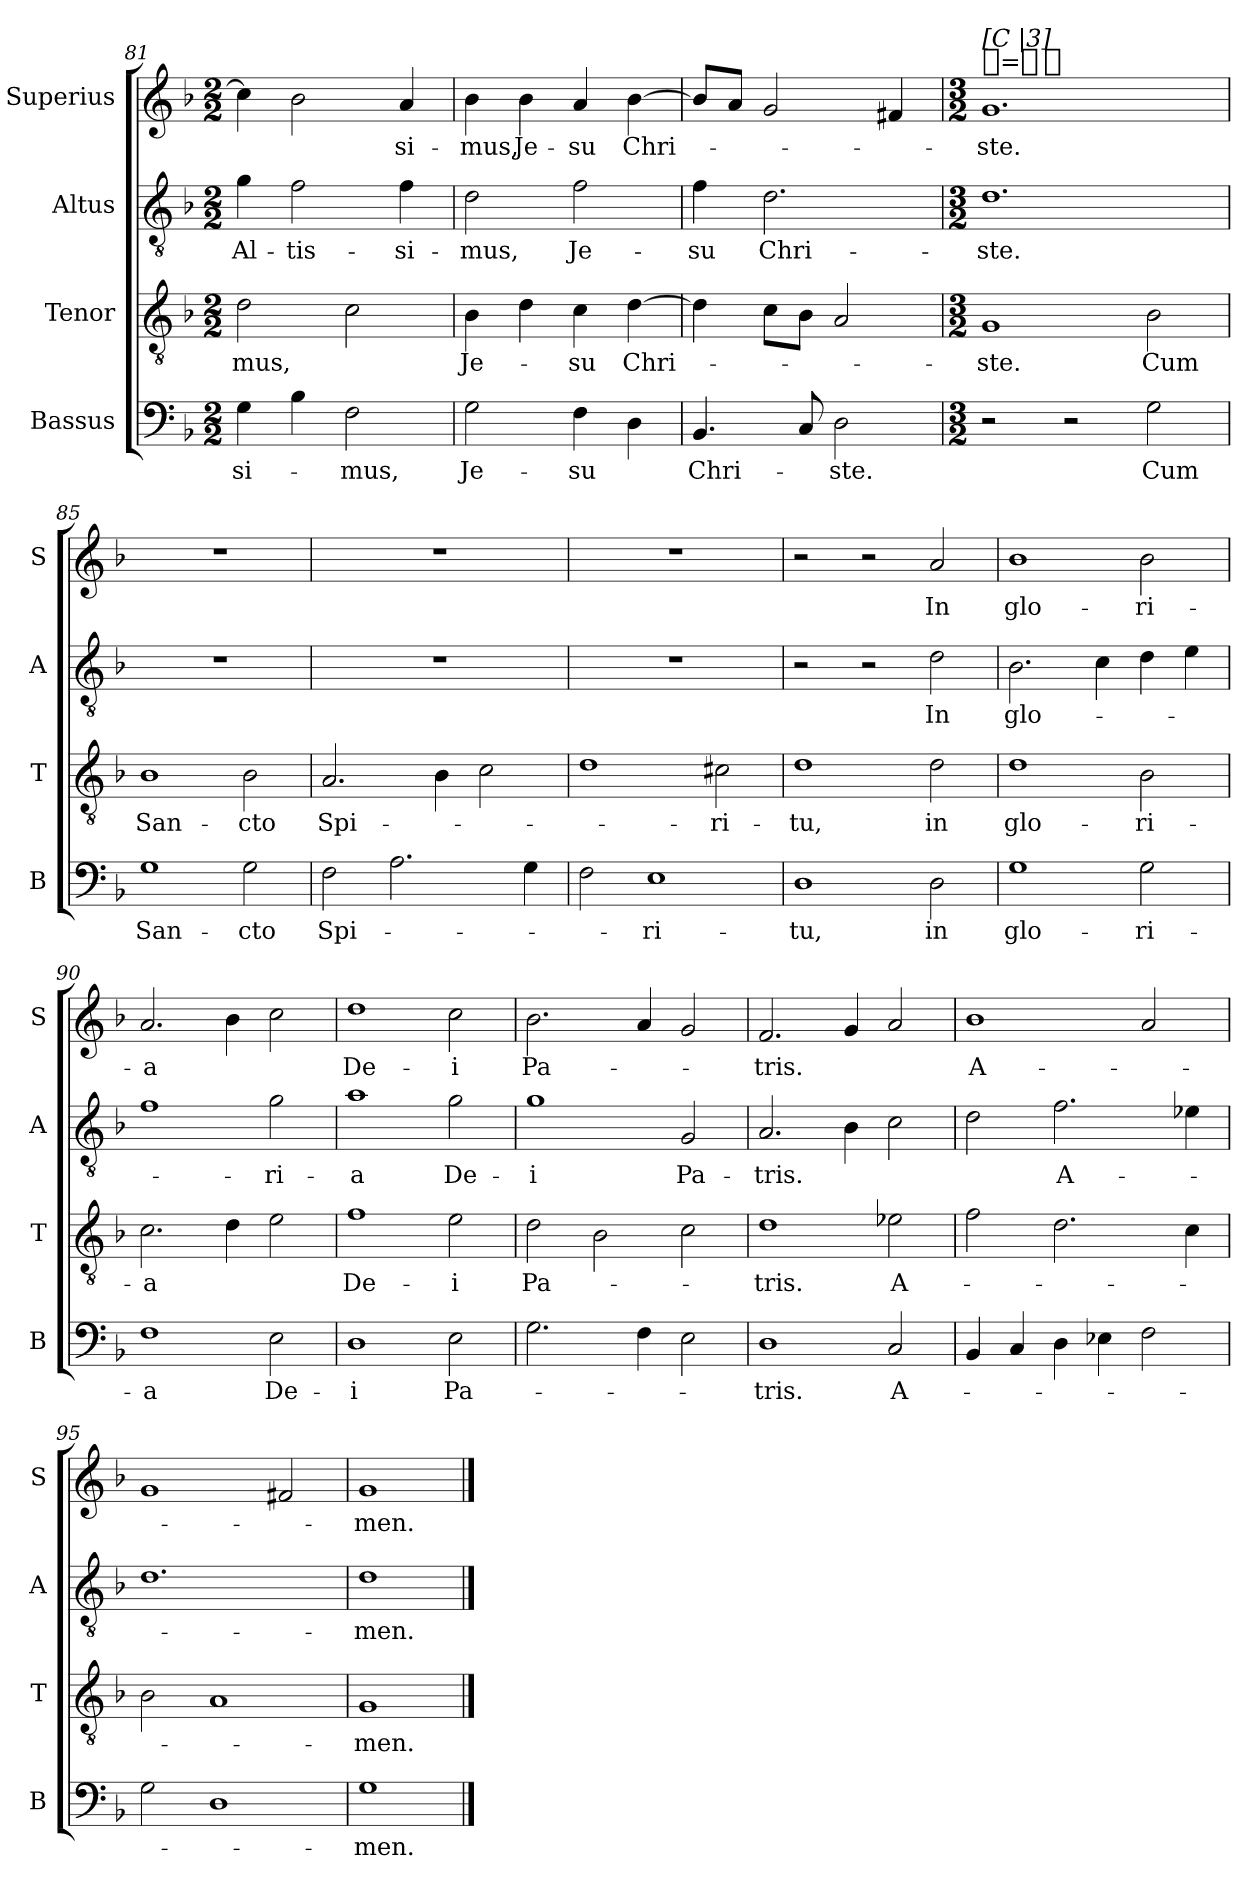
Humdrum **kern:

**kern	**text	**kern	**text	**kern	**text	**kern	**text
*part4	*part4	*part3	*part3	*part2	*part2	*part1	*part1
*staff4	*staff4	*staff3	*staff3	*staff2	*staff2	*staff1	*staff1
*I"Bassus	*	*I"Tenor	*	*I"Altus	*	*I"Superius	*
*I'B	*	*I'T	*	*I'A	*	*I'S	*
*clefF4	*	*clefGv2	*	*clefGv2	*	*clefG2	*
*k[b-]	*	*k[b-]	*	*k[b-]	*	*k[b-]	*
*M2/2	*	*M2/2	*	*M2/2	*	*M2/2	*
=81	=81	=81	=81	=81	=81	=81	=81
4G	-si-	2d	-mus,	4g	Al-	4cc]	.
4B-	.	.	.	2f	-tis-	2b-	.
2F	-mus,	2c	.	.	.	.	.
.	.	.	.	4f	-si-	4a	-si-
=82	=82	=82	=82	=82	=82	=82	=82
2G	Je-	4B-	Je-	2d	-mus,	4b-	-mus,
.	.	4d	.	.	.	4b-	Je-
4F	-su	4c	-su	2f	Je-	4a	-su
4D	.	[4d	Chri-	.	.	[4b-	Chri-
=83	=83	=83	=83	=83	=83	=83	=83
4.BB-	Chri-	4d]	.	4f	-su	8b-L]	.
.	.	.	.	.	.	8aJ	.
.	.	8cL	.	2.d	Chri-	2g	.
8C	.	8B-J	.	.	.	.	.
2D	-ste.	2A	.	.	.	.	.
.	.	.	.	.	.	4f#X	.
=84	=84	=84	=84	=84	=84	=84	=84
*M3/2	*	*M3/2	*	*M3/2	*	*M3/2	*
!	!	!	!	!	!	!LO:TX:a:t=[whole]=[whole-dot]	!
!	!	!	!	!	!	!LO:TX:a:t=[C |3]	!
2r	.	1G	-ste.	1.d	-ste.	1.g	-ste.
2r	.	.	.	.	.	.	.
2G	Cum	2B-	Cum	.	.	.	.
=85	=85	=85	=85	=85	=85	=85	=85
1G	San-	1B-	San-	1.r	.	1.r	.
2G	-cto	2B-	-cto	.	.	.	.
=86	=86	=86	=86	=86	=86	=86	=86
2F	Spi-	2.A	Spi-	1.r	.	1.r	.
2.A	.	.	.	.	.	.	.
.	.	4B-	.	.	.	.	.
.	.	2c	.	.	.	.	.
4G	.	.	.	.	.	.	.
=87	=87	=87	=87	=87	=87	=87	=87
2F	.	1d	.	1.r	.	1.r	.
1E	-ri-	.	.	.	.	.	.
.	.	2c#X	-ri-	.	.	.	.
=88	=88	=88	=88	=88	=88	=88	=88
1D	-tu,	1d	-tu,	2r	.	2r	.
.	.	.	.	2r	.	2r	.
2D	in	2d	in	2d	In	2a	In
=89	=89	=89	=89	=89	=89	=89	=89
1G	glo-	1d	glo-	2.B-	glo-	1b-	glo-
.	.	.	.	4c	.	.	.
2G	-ri-	2B-	-ri-	4d	.	2b-	-ri-
.	.	.	.	4e	.	.	.
=90	=90	=90	=90	=90	=90	=90	=90
1F	-a	2.c	-a	1f	.	2.a	-a
.	.	4d	.	.	.	4b-	.
2E	De-	2e	.	2g	-ri-	2cc	.
=91	=91	=91	=91	=91	=91	=91	=91
1D	-i	1f	De-	1a	-a	1dd	De-
2E	Pa-	2e	-i	2g	De-	2cc	-i
=92	=92	=92	=92	=92	=92	=92	=92
2.G	.	2d	Pa-	1g	-i	2.b-	Pa-
.	.	2B-	.	.	.	.	.
4F	.	.	.	.	.	4a	.
2E	.	2c	.	2G	Pa-	2g	.
=93	=93	=93	=93	=93	=93	=93	=93
1D	-tris.	1d	-tris.	2.A	-tris.	2.f	-tris.
.	.	.	.	4B-	.	4g	.
2C	A-	2e-i	A-	2c	.	2a	.
=94	=94	=94	=94	=94	=94	=94	=94
4BB-	.	2f	.	2d	.	1b-	A-
4C	.	.	.	.	.	.	.
4D	.	2.d	.	2.f	A-	.	.
4E-i	.	.	.	.	.	.	.
2F	.	.	.	.	.	2a	.
.	.	4c	.	4e-i	.	.	.
=95	=95	=95	=95	=95	=95	=95	=95
2G	.	2B-	.	1.d	.	1g	.
1D	.	1A	.	.	.	.	.
.	.	.	.	.	.	2f#X	.
=96	=96	=96	=96	=96	=96	=96	=96
1G	-men.	1G	-men.	1d	-men.	1g	-men.
==	==	==	==	==	==	==	==
*-	*-	*-	*-	*-	*-	*-	*-
